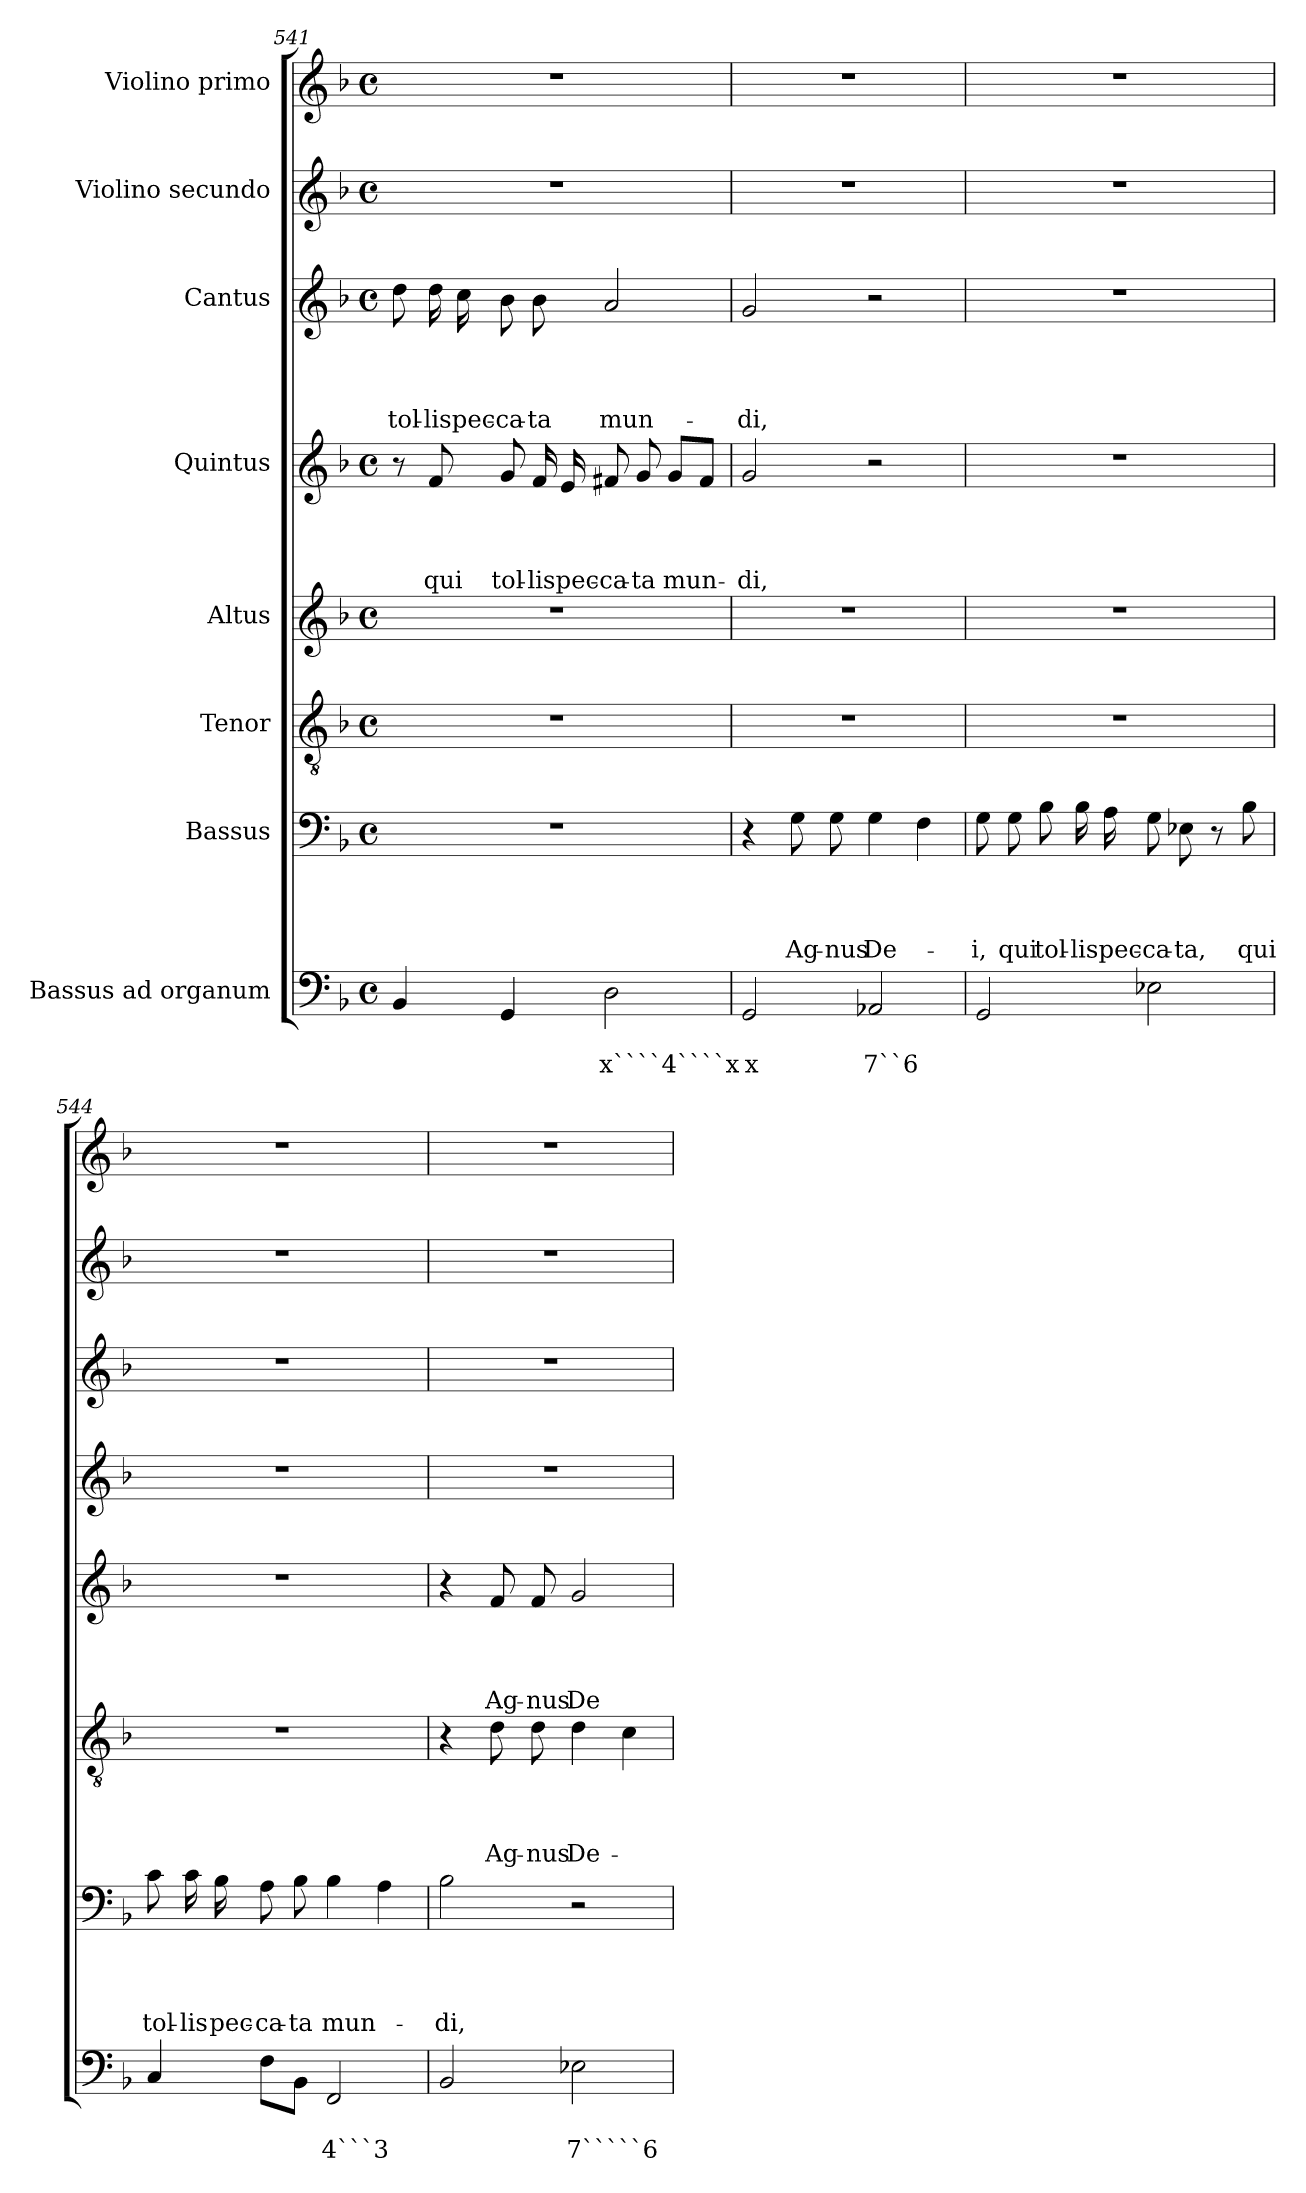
**kern	**text	**text	**kern	**text	**text	**text	**text	**kern	**text	**text	**text	**text	**kern	**text	**text	**text	**text	**kern	**text	**text	**text	**text	**kern	**text	**text	**text	**text	**kern	**kern
*part8	*part8	*part8	*part7	*part7	*part7	*part7	*part7	*part6	*part6	*part6	*part6	*part6	*part5	*part5	*part5	*part5	*part5	*part4	*part4	*part4	*part4	*part4	*part3	*part3	*part3	*part3	*part3	*part2	*part1
*staff8	*staff8	*staff8	*staff7	*staff7	*staff7	*staff7	*staff7	*staff6	*staff6	*staff6	*staff6	*staff6	*staff5	*staff5	*staff5	*staff5	*staff5	*staff4	*staff4	*staff4	*staff4	*staff4	*staff3	*staff3	*staff3	*staff3	*staff3	*staff2	*staff1
*I"Bassus ad  organum	*	*	*I"Bassus	*	*	*	*	*I"Tenor	*	*	*	*	*I"Altus	*	*	*	*	*I"Quintus	*	*	*	*	*I"Cantus	*	*	*	*	*I"Violino secundo	*I"Violino primo
*clefF4	*	*	*clefF4	*	*	*	*	*clefGv2	*	*	*	*	*clefG2	*	*	*	*	*clefG2	*	*	*	*	*clefG2	*	*	*	*	*clefG2	*clefG2
*k[b-]	*	*	*k[b-]	*	*	*	*	*k[b-]	*	*	*	*	*k[b-]	*	*	*	*	*k[b-]	*	*	*	*	*k[b-]	*	*	*	*	*k[b-]	*k[b-]
*F:	*	*	*F:	*	*	*	*	*F:	*	*	*	*	*F:	*	*	*	*	*F:	*	*	*	*	*F:	*	*	*	*	*F:	*F:
*M4/4	*	*	*M4/4	*	*	*	*	*M4/4	*	*	*	*	*M4/4	*	*	*	*	*M4/4	*	*	*	*	*M4/4	*	*	*	*	*M4/4	*M4/4
*met(c)	*	*	*met(c)	*	*	*	*	*met(c)	*	*	*	*	*met(c)	*	*	*	*	*met(c)	*	*	*	*	*met(c)	*	*	*	*	*met(c)	*met(c)
=541	=541	=541	=541	=541	=541	=541	=541	=541	=541	=541	=541	=541	=541	=541	=541	=541	=541	=541	=541	=541	=541	=541	=541	=541	=541	=541	=541	=541	=541
!	!	!	!	!	!	!	!	!	!	!	!	!	!	!	!	!	!	!	!	!	!	!	!	!	!	!	!LO:LY:b	!	!
4BB-/	.	.	1r	.	.	.	.	1r	.	.	.	.	1r	.	.	.	.	8r	.	.	.	.	8dd\	.	.	.	tol-	1r	1r
!	!	!	!	!	!	!	!	!	!	!	!	!	!	!	!	!	!	!	!	!	!	!LO:LY:b	!	!	!	!	!LO:LY:b	!	!
.	.	.	.	.	.	.	.	.	.	.	.	.	.	.	.	.	.	8f/	.	.	.	qui	16dd\	.	.	.	-lis	.	.
!	!	!	!	!	!	!	!	!	!	!	!	!	!	!	!	!	!	!	!	!	!	!	!	!	!	!	!LO:LY:b	!	!
.	.	.	.	.	.	.	.	.	.	.	.	.	.	.	.	.	.	.	.	.	.	.	16cc\	.	.	.	pec-	.	.
!	!	!	!	!	!	!	!	!	!	!	!	!	!	!	!	!	!	!	!	!	!	!LO:LY:b	!	!	!	!	!LO:LY:b	!	!
4GG/	.	.	.	.	.	.	.	.	.	.	.	.	.	.	.	.	.	8g/	.	.	.	tol-	8b-\	.	.	.	-ca-	.	.
!	!	!	!	!	!	!	!	!	!	!	!	!	!	!	!	!	!	!	!	!	!	!LO:LY:b	!	!	!	!	!LO:LY:b	!	!
.	.	.	.	.	.	.	.	.	.	.	.	.	.	.	.	.	.	16f/	.	.	.	-lis	8b-\	.	.	.	-ta	.	.
!	!	!	!	!	!	!	!	!	!	!	!	!	!	!	!	!	!	!	!	!	!	!LO:LY:b	!	!	!	!	!	!	!
.	.	.	.	.	.	.	.	.	.	.	.	.	.	.	.	.	.	16e/	.	.	.	pec-	.	.	.	.	.	.	.
!	!	!LO:LY:b	!	!	!	!	!	!	!	!	!	!	!	!	!	!	!	!	!	!	!	!LO:LY:b	!	!	!	!	!LO:LY:b	!	!
2D\	.	x````4````x	.	.	.	.	.	.	.	.	.	.	.	.	.	.	.	8f#X/	.	.	.	-ca-	2a/	.	.	.	mun-	.	.
!	!	!	!	!	!	!	!	!	!	!	!	!	!	!	!	!	!	!	!	!	!	!LO:LY:b	!	!	!	!	!	!	!
.	.	.	.	.	.	.	.	.	.	.	.	.	.	.	.	.	.	8g/	.	.	.	-ta	.	.	.	.	.	.	.
!	!	!	!	!	!	!	!	!	!	!	!	!	!	!	!	!	!	!	!	!	!	!LO:LY:b	!	!	!	!	!	!	!
.	.	.	.	.	.	.	.	.	.	.	.	.	.	.	.	.	.	8g/L	.	.	.	mun-	.	.	.	.	.	.	.
.	.	.	.	.	.	.	.	.	.	.	.	.	.	.	.	.	.	8f#/J	.	.	.	.	.	.	.	.	.	.	.
=542	=542	=542	=542	=542	=542	=542	=542	=542	=542	=542	=542	=542	=542	=542	=542	=542	=542	=542	=542	=542	=542	=542	=542	=542	=542	=542	=542	=542	=542
!	!	!LO:LY:b	!	!	!	!	!	!	!	!	!	!	!	!	!	!	!	!	!	!	!	!LO:LY:b	!	!	!	!	!LO:LY:b	!	!
2GG/	.	x	4r	.	.	.	.	1r	.	.	.	.	1r	.	.	.	.	2g/	.	.	.	-di,	2g/	.	.	.	-di,	1r	1r
!	!	!	!	!	!	!	!LO:LY:b	!	!	!	!	!	!	!	!	!	!	!	!	!	!	!	!	!	!	!	!	!	!
.	.	.	8G\	.	.	.	Ag-	.	.	.	.	.	.	.	.	.	.	.	.	.	.	.	.	.	.	.	.	.	.
!	!	!	!	!	!	!	!LO:LY:b	!	!	!	!	!	!	!	!	!	!	!	!	!	!	!	!	!	!	!	!	!	!
.	.	.	8G\	.	.	.	-nus	.	.	.	.	.	.	.	.	.	.	.	.	.	.	.	.	.	.	.	.	.	.
!	!	!LO:LY:b	!	!	!	!	!LO:LY:b	!	!	!	!	!	!	!	!	!	!	!	!	!	!	!	!	!	!	!	!	!	!
2AA-X/	.	7``6	4G\	.	.	.	De-	.	.	.	.	.	.	.	.	.	.	2r	.	.	.	.	2r	.	.	.	.	.	.
.	.	.	4F\	.	.	.	.	.	.	.	.	.	.	.	.	.	.	.	.	.	.	.	.	.	.	.	.	.	.
!!LO:LB:g=z
=543	=543	=543	=543	=543	=543	=543	=543	=543	=543	=543	=543	=543	=543	=543	=543	=543	=543	=543	=543	=543	=543	=543	=543	=543	=543	=543	=543	=543	=543
!	!	!	!	!	!	!	!LO:LY:b	!	!	!	!	!	!	!	!	!	!	!	!	!	!	!	!	!	!	!	!	!	!
2GG/	.	.	8G\	.	.	.	-i,	1r	.	.	.	.	1r	.	.	.	.	1r	.	.	.	.	1r	.	.	.	.	1r	1r
!	!	!	!	!	!	!	!LO:LY:b	!	!	!	!	!	!	!	!	!	!	!	!	!	!	!	!	!	!	!	!	!	!
.	.	.	8G\	.	.	.	qui	.	.	.	.	.	.	.	.	.	.	.	.	.	.	.	.	.	.	.	.	.	.
!	!	!	!	!	!	!	!LO:LY:b	!	!	!	!	!	!	!	!	!	!	!	!	!	!	!	!	!	!	!	!	!	!
.	.	.	8B-\	.	.	.	tol-	.	.	.	.	.	.	.	.	.	.	.	.	.	.	.	.	.	.	.	.	.	.
!	!	!	!	!	!	!	!LO:LY:b	!	!	!	!	!	!	!	!	!	!	!	!	!	!	!	!	!	!	!	!	!	!
.	.	.	16B-\	.	.	.	-lis	.	.	.	.	.	.	.	.	.	.	.	.	.	.	.	.	.	.	.	.	.	.
!	!	!	!	!	!	!	!LO:LY:b	!	!	!	!	!	!	!	!	!	!	!	!	!	!	!	!	!	!	!	!	!	!
.	.	.	16A\	.	.	.	pec-	.	.	.	.	.	.	.	.	.	.	.	.	.	.	.	.	.	.	.	.	.	.
!	!	!	!	!	!	!	!LO:LY:b	!	!	!	!	!	!	!	!	!	!	!	!	!	!	!	!	!	!	!	!	!	!
2E-X\	.	.	8G\	.	.	.	-ca-	.	.	.	.	.	.	.	.	.	.	.	.	.	.	.	.	.	.	.	.	.	.
!	!	!	!	!	!	!	!LO:LY:b	!	!	!	!	!	!	!	!	!	!	!	!	!	!	!	!	!	!	!	!	!	!
.	.	.	8E-X\	.	.	.	-ta,	.	.	.	.	.	.	.	.	.	.	.	.	.	.	.	.	.	.	.	.	.	.
.	.	.	8r	.	.	.	.	.	.	.	.	.	.	.	.	.	.	.	.	.	.	.	.	.	.	.	.	.	.
!	!	!	!	!	!	!	!LO:LY:b	!	!	!	!	!	!	!	!	!	!	!	!	!	!	!	!	!	!	!	!	!	!
.	.	.	8B-\	.	.	.	qui	.	.	.	.	.	.	.	.	.	.	.	.	.	.	.	.	.	.	.	.	.	.
=544	=544	=544	=544	=544	=544	=544	=544	=544	=544	=544	=544	=544	=544	=544	=544	=544	=544	=544	=544	=544	=544	=544	=544	=544	=544	=544	=544	=544	=544
!	!	!	!	!	!	!	!LO:LY:b	!	!	!	!	!	!	!	!	!	!	!	!	!	!	!	!	!	!	!	!	!	!
4C/	.	.	8c\	.	.	.	tol-	1r	.	.	.	.	1r	.	.	.	.	1r	.	.	.	.	1r	.	.	.	.	1r	1r
!	!	!	!	!	!	!	!LO:LY:b	!	!	!	!	!	!	!	!	!	!	!	!	!	!	!	!	!	!	!	!	!	!
.	.	.	16c\	.	.	.	-lis	.	.	.	.	.	.	.	.	.	.	.	.	.	.	.	.	.	.	.	.	.	.
!	!	!	!	!	!	!	!LO:LY:b	!	!	!	!	!	!	!	!	!	!	!	!	!	!	!	!	!	!	!	!	!	!
.	.	.	16B-\	.	.	.	pec-	.	.	.	.	.	.	.	.	.	.	.	.	.	.	.	.	.	.	.	.	.	.
!	!	!	!	!	!	!	!LO:LY:b	!	!	!	!	!	!	!	!	!	!	!	!	!	!	!	!	!	!	!	!	!	!
8F\L	.	.	8A\	.	.	.	-ca-	.	.	.	.	.	.	.	.	.	.	.	.	.	.	.	.	.	.	.	.	.	.
!	!	!	!	!	!	!	!LO:LY:b	!	!	!	!	!	!	!	!	!	!	!	!	!	!	!	!	!	!	!	!	!	!
8BB-\J	.	.	8B-\	.	.	.	-ta	.	.	.	.	.	.	.	.	.	.	.	.	.	.	.	.	.	.	.	.	.	.
!	!	!LO:LY:b	!	!	!	!	!LO:LY:b	!	!	!	!	!	!	!	!	!	!	!	!	!	!	!	!	!	!	!	!	!	!
2FF/	.	4```3	4B-\	.	.	.	mun-	.	.	.	.	.	.	.	.	.	.	.	.	.	.	.	.	.	.	.	.	.	.
.	.	.	4A\	.	.	.	.	.	.	.	.	.	.	.	.	.	.	.	.	.	.	.	.	.	.	.	.	.	.
=545	=545	=545	=545	=545	=545	=545	=545	=545	=545	=545	=545	=545	=545	=545	=545	=545	=545	=545	=545	=545	=545	=545	=545	=545	=545	=545	=545	=545	=545
!	!	!	!	!	!	!	!LO:LY:b	!	!	!	!	!	!	!	!	!	!	!	!	!	!	!	!	!	!	!	!	!	!
2BB-/	.	.	2B-\	.	.	.	-di,	4r	.	.	.	.	4r	.	.	.	.	1r	.	.	.	.	1r	.	.	.	.	1r	1r
!	!	!	!	!	!	!	!	!	!	!	!	!LO:LY:b	!	!	!	!	!LO:LY:b	!	!	!	!	!	!	!	!	!	!	!	!
.	.	.	.	.	.	.	.	8d\	.	.	.	Ag-	8f/	.	.	.	Ag-	.	.	.	.	.	.	.	.	.	.	.	.
!	!	!	!	!	!	!	!	!	!	!	!	!LO:LY:b	!	!	!	!	!LO:LY:b	!	!	!	!	!	!	!	!	!	!	!	!
.	.	.	.	.	.	.	.	8d\	.	.	.	-nus	8f/	.	.	.	-nus	.	.	.	.	.	.	.	.	.	.	.	.
!	!	!LO:LY:b	!	!	!	!	!	!	!	!	!	!LO:LY:b	!	!	!	!	!LO:LY:b	!	!	!	!	!	!	!	!	!	!	!	!
2E-X\	.	7`````6	2r	.	.	.	.	4d\	.	.	.	De-	2g/	.	.	.	De-	.	.	.	.	.	.	.	.	.	.	.	.
.	.	.	.	.	.	.	.	4c\	.	.	.	.	.	.	.	.	.	.	.	.	.	.	.	.	.	.	.	.	.
=	=	=	=	=	=	=	=	=	=	=	=	=	=	=	=	=	=	=	=	=	=	=	=	=	=	=	=	=	=
*-	*-	*-	*-	*-	*-	*-	*-	*-	*-	*-	*-	*-	*-	*-	*-	*-	*-	*-	*-	*-	*-	*-	*-	*-	*-	*-	*-	*-	*-
